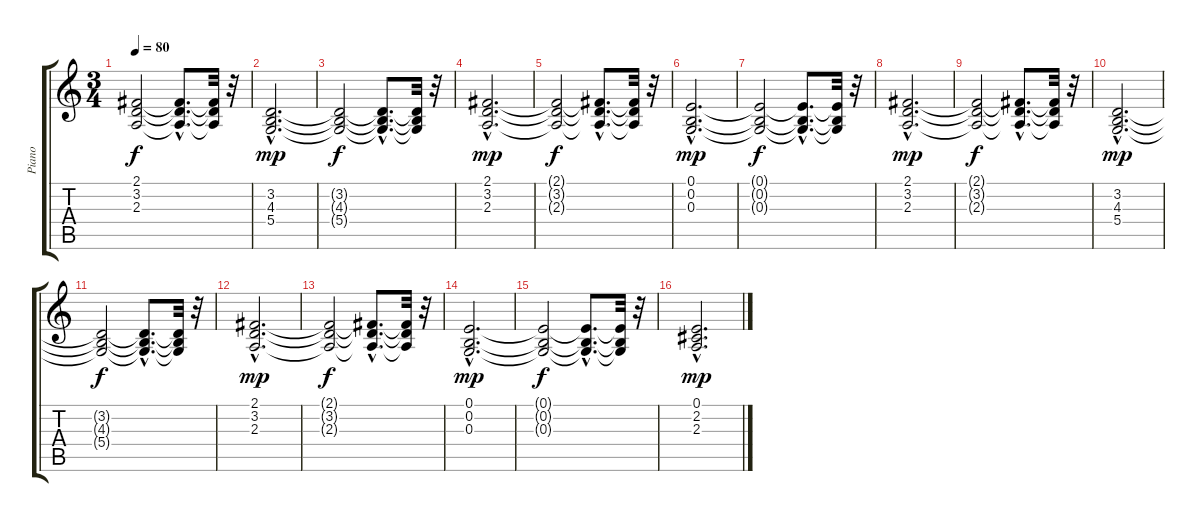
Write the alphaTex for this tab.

\track ("Piano " "Piano ") {instrument electricpiano1}
\staff {score tabs}
\tuning (E4 B3 G3 D3 A2 E2) {hide}
\ts (3 4)
\tempo 80
\clef g2
\ks c
(2.1{t} 3.2{t} 2.3{t}).2{dy f} (2.1{hac t} 3.2{hac t} 2.3{hac t}).8{d} (2.1{t} 3.2{t} 2.3{t}).32 r.32 |
(3.2{hac} 4.3{hac} 5.4{hac}).2{d dy mp} |
(3.2{t} 4.3{t} 5.4{t}).2{dy f} (3.2{hac t} 4.3{hac t} 5.4{hac t}).8{d} (3.2{t} 4.3{t} 5.4{t}).32 r.32 |
(2.1{hac} 3.2{hac} 2.3{hac}).2{d dy mp} |
(2.1{t} 3.2{t} 2.3{t}).2{dy f} (2.1{hac t} 3.2{hac t} 2.3{hac t}).8{d} (2.1{t} 3.2{t} 2.3{t}).32 r.32 |
(0.1{hac} 0.2{hac} 0.3{hac}).2{d dy mp} |
(0.1{t} 0.2{t} 0.3{t}).2{dy f} (0.1{hac t} 0.2{hac t} 0.3{hac t}).8{d} (0.1{t} 0.2{t} 0.3{t}).32 r.32 |
(2.1{hac} 3.2{hac} 2.3{hac}).2{d dy mp} |
(2.1{t} 3.2{t} 2.3{t}).2{dy f} (2.1{hac t} 3.2{hac t} 2.3{hac t}).8{d} (2.1{t} 3.2{t} 2.3{t}).32 r.32 |
(3.2{hac} 4.3{hac} 5.4{hac}).2{d dy mp} |
(3.2{t} 4.3{t} 5.4{t}).2{dy f} (3.2{hac t} 4.3{hac t} 5.4{hac t}).8{d} (3.2{t} 4.3{t} 5.4{t}).32 r.32 |
(2.1{hac} 3.2{hac} 2.3{hac}).2{d dy mp} |
(2.1{t} 3.2{t} 2.3{t}).2{dy f} (2.1{hac t} 3.2{hac t} 2.3{hac t}).8{d} (2.1{t} 3.2{t} 2.3{t}).32 r.32 |
(0.1{hac} 0.2{hac} 0.3{hac}).2{d dy mp} |
(0.1{t} 0.2{t} 0.3{t}).2{dy f} (0.1{hac t} 0.2{hac t} 0.3{hac t}).8{d} (0.1{t} 0.2{t} 0.3{t}).32 r.32 |
(0.1{hac} 2.2{hac} 2.3{hac}).2{d dy mp}
